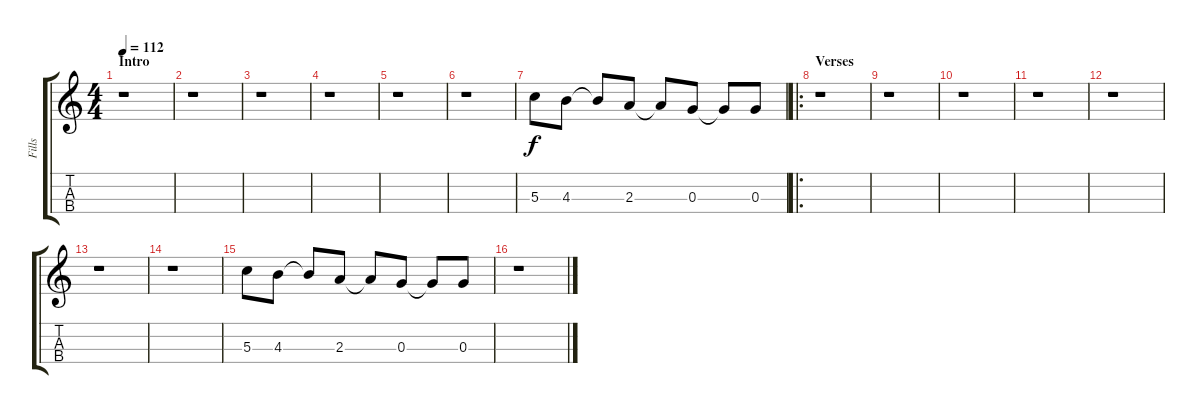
\track ("Fills" "Fills") {instrument electricguitarclean}
\staff {score tabs}
\tuning (D4 B4 G3 D3) {hide}
\ts (4 4)
\section ("" "Intro")
\tempo 112
\clef g2
\ks c
r.1{dy f instrument electricguitarclean} |
r.1 |
r.1 |
r.1 |
r.1 |
r.1 |
5.3.8 4.3.8 4.3{t}.8 2.3.8 2.3{t}.8 0.3.8 0.3{t}.8 0.3.8 |
\ro
\section ("" "Verses")
r.1 |
r.1 |
r.1 |
r.1 |
r.1 |
r.1 |
r.1 |
5.3.8 4.3.8 4.3{t}.8 2.3.8 2.3{t}.8 0.3.8 0.3{t}.8 0.3.8 |
r.1
